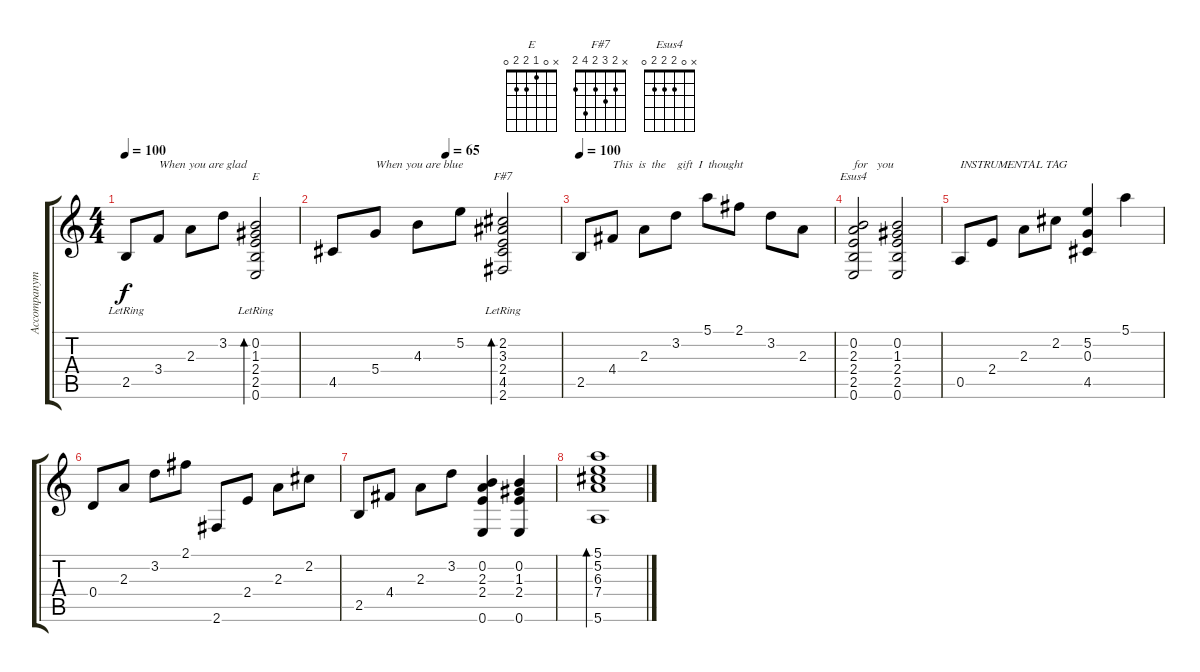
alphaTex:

\track ("Accompanyment" "Accompanym") {instrument acousticguitarnylon}
\staff {score tabs}
\tuning (E4 B3 G3 D3 A2 E2) {hide}
\chord ("E" x 0 1 2 2 0)
\chord ("F#7" x 2 3 2 4 2)
\chord ("Esus4" x 0 2 2 2 0)
\ts (4 4)
\tempo 100
\clef g2
\ks c
2.5{lr}.8{dy f} 3.4.8{txt "When you are glad"} 2.3.8 3.2.8 (0.2{lr} 1.3{lr} 2.4{lr} 2.5{lr} 0.6{lr}).2{bd 480 ch "E"} |
\tempo (70 0.5)
\tempo (65 0.5)
4.5.8 5.4.8{txt "When you are blue"} 4.3.8 5.2.8 (2.2{lr} 3.3{lr} 2.4{lr} 4.5{lr} 2.6{lr}).2{bd 480 ch "F#7"} |
\tempo 100
2.5.8 4.4.8{txt "This  is  the    gift  I  thought"} 2.3.8 3.2.8 5.1.8 2.1.8 3.2.8 2.3.8 |
(0.2 2.3 2.4 2.5 0.6).2{ch "Esus4" txt "for   you"} (0.2 1.3 2.4 2.5 0.6).2 |
0.5.8{txt "INSTRUMENTAL TAG"} 2.4.8 2.3.8 2.2.8 (5.2 0.3 4.5).4 5.1.4 |
0.4.8 2.3.8 3.2.8 2.1.8 2.6.8 2.4.8 2.3.8 2.2.8 |
2.5.8 4.4.8 2.3.8 3.2.8 (0.2 2.3 2.4 0.6).4 (0.2 1.3 2.4 0.6).4 |
(5.1 5.2 6.3 7.4 5.6).1{bd 480}
